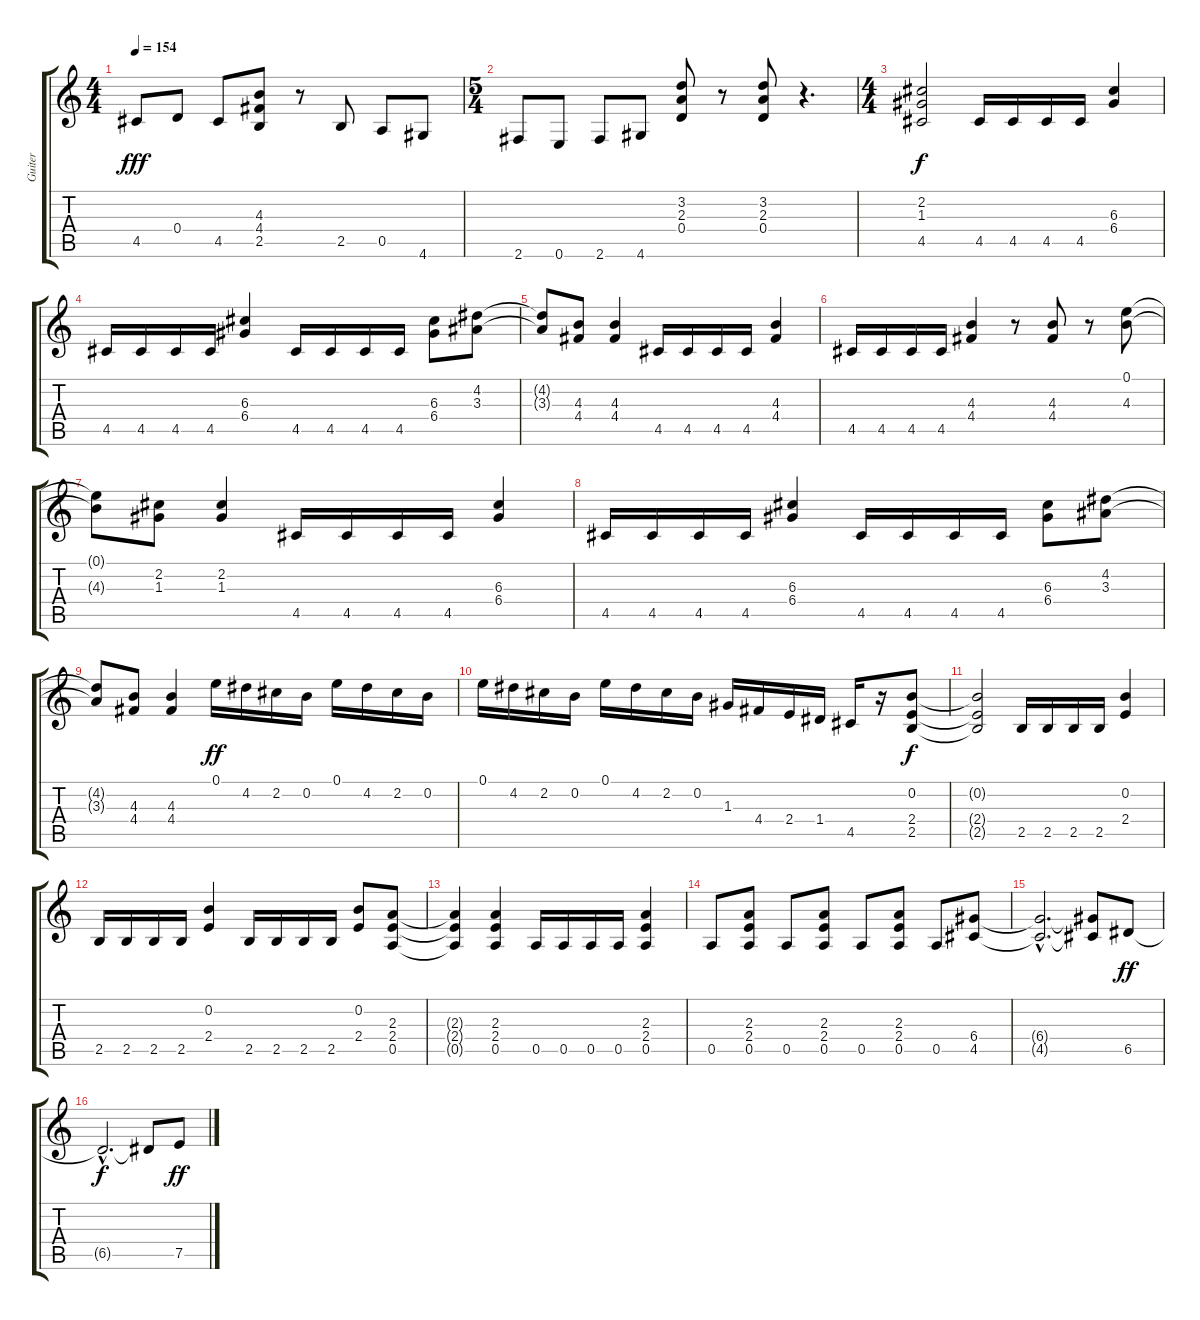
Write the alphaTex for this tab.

\track ("Guiter" "Guiter") {instrument distortionguitar}
\staff {score tabs}
\tuning (E4 B3 G3 D3 A2 E2) {hide}
\ts (4 4)
\tempo 154
\clef g2
\ks c
4.5.8{dy fff} 0.4.8 4.5.8 (4.3 4.4 2.5).8 r.8 2.5.8 0.5.8 4.6.8 |
\ts (5 4)
2.6.8 0.6.8 2.6.8 4.6.8 (3.2 2.3 0.4).8 r.8 (3.2 2.3 0.4).8 r.4{d} |
\ts (4 4)
(2.2 1.3 4.5).2{dy f} 4.5.16 4.5.16 4.5.16 4.5.16 (6.3 6.4).4 |
4.5.16 4.5.16 4.5.16 4.5.16 (6.3 6.4).4 4.5.16 4.5.16 4.5.16 4.5.16 (6.3 6.4).8 (4.2 3.3).8 |
(4.2{t} 3.3{t}).8 (4.3 4.4).8 (4.3 4.4).4 4.5.16 4.5.16 4.5.16 4.5.16 (4.3 4.4).4 |
4.5.16 4.5.16 4.5.16 4.5.16 (4.3 4.4).4 r.8 (4.3 4.4).8 r.8 (0.1 4.3).8 |
(0.1{t} 4.3{t}).8 (2.2 1.3).8 (2.2 1.3).4 4.5.16 4.5.16 4.5.16 4.5.16 (6.3 6.4).4 |
4.5.16 4.5.16 4.5.16 4.5.16 (6.3 6.4).4 4.5.16 4.5.16 4.5.16 4.5.16 (6.3 6.4).8 (4.2 3.3).8 |
(4.2{t} 3.3{t}).8 (4.3 4.4).8 (4.3 4.4).4 0.1.16{dy ff} 4.2.16 2.2.16 0.2.16 0.1.16 4.2.16 2.2.16 0.2.16 |
0.1.16 4.2.16 2.2.16 0.2.16 0.1.16 4.2.16 2.2.16 0.2.16 1.3.16 4.4.16 2.4.16 1.4.16 4.5.16 r.16 (0.2 2.4 2.5).8{dy f} |
(0.2{t} 2.4{t} 2.5{t}).2 2.5.16 2.5.16 2.5.16 2.5.16 (0.2 2.4).4 |
2.5.16 2.5.16 2.5.16 2.5.16 (0.2 2.4).4 2.5.16 2.5.16 2.5.16 2.5.16 (0.2 2.4).8 (2.3 2.4 0.5).8 |
(2.3{t} 2.4{t} 0.5{t}).4 (2.3 2.4 0.5).4 0.5.16 0.5.16 0.5.16 0.5.16 (2.3 2.4 0.5).4 |
0.5.8 (2.3 2.4 0.5).8 0.5.8 (2.3 2.4 0.5).8 0.5.8 (2.3 2.4 0.5).8 0.5.8 (6.4 4.5).8 |
(6.4{hac t} 4.5{hac t}).2{d} (6.4{t} 4.5{t}).8 6.5.8{dy ff} |
6.5{hac t}.2{d dy f} 6.5{t}.8 7.5.8{dy ff}
